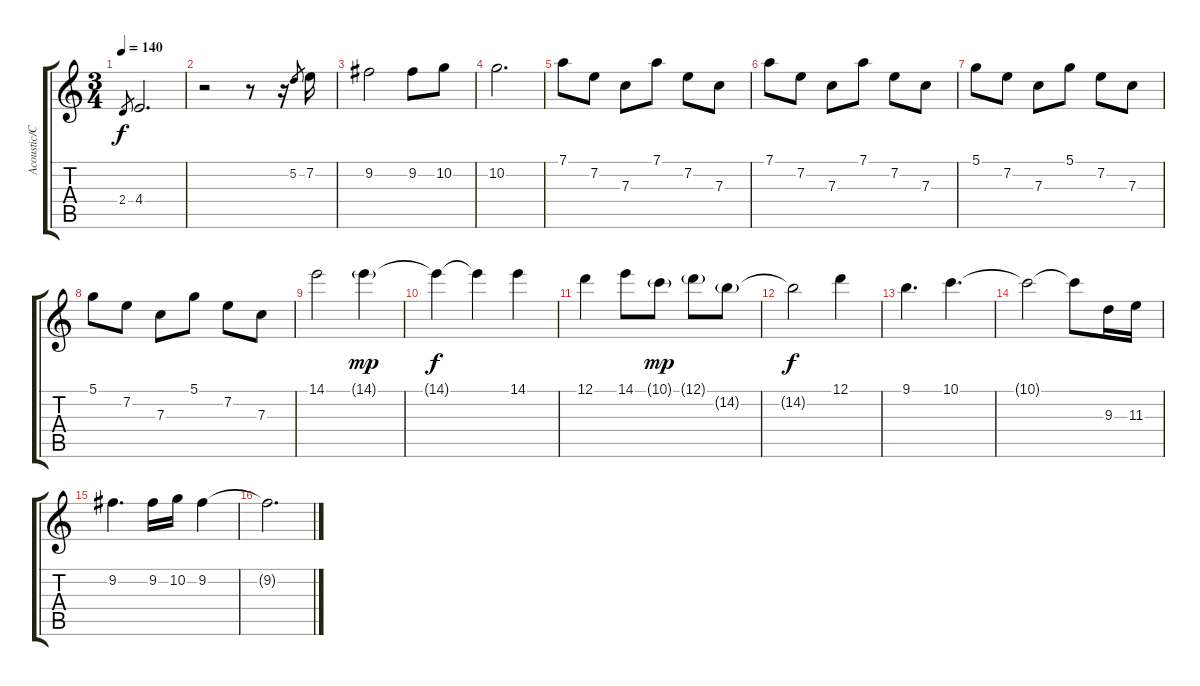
\track ("Acoustic/Classical Guitar II" "Acoustic/C") {instrument acousticguitarnylon}
\staff {score tabs}
\tuning (D4 A3 F3 C3 G2 D2) {hide}
\ts (3 4)
\tempo 140
\clef g2
\ks c
2.4.8{gr dy f} 4.4.2{d} |
r.2 r.8 r.16 5.2.8{gr} 7.2.16 |
9.2.2 9.2.8 10.2.8 |
10.2.2{d} |
7.1.8 7.2.8 7.3.8 7.1.8 7.2.8 7.3.8 |
7.1.8 7.2.8 7.3.8 7.1.8 7.2.8 7.3.8 |
5.1.8 7.2.8 7.3.8 5.1.8 7.2.8 7.3.8 |
5.1.8 7.2.8 7.3.8 5.1.8 7.2.8 7.3.8 |
14.1.2 14.1{g}.4{dy mp} |
14.1{t}.4{dy f} 14.1{t}.4 14.1.4 |
12.1.4 14.1.8 10.1{g}.8{dy mp} 12.1{g}.8 14.2{g}.8 |
14.2{t}.2{dy f} 12.1.4 |
9.1.4{d} 10.1.4{d} |
10.1{t}.2 10.1{t}.8 9.3.16 11.3.16 |
9.2.4{d} 9.2.16 10.2.16 9.2.4 |
9.2{t}.2{d}
